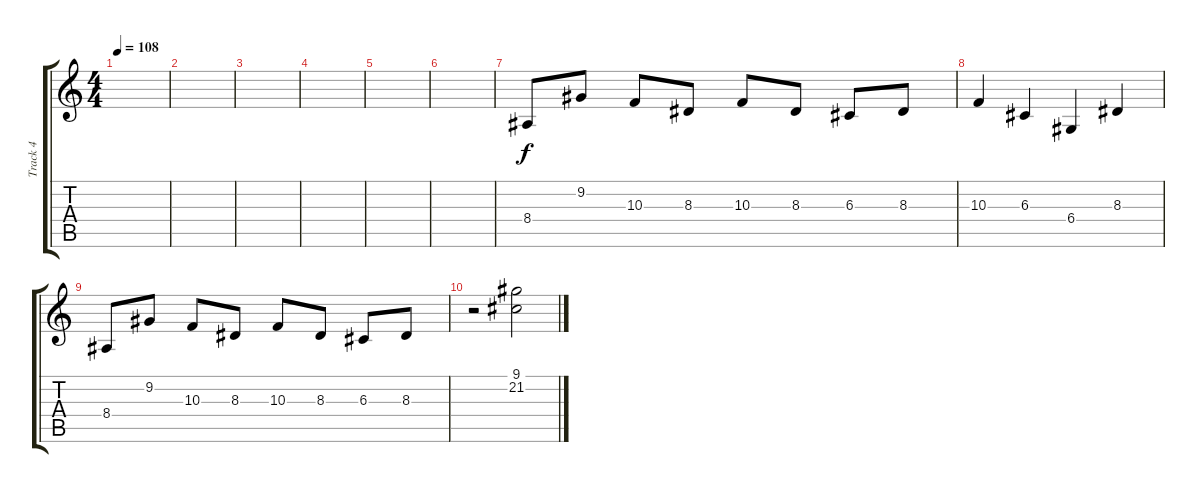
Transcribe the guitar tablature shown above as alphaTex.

\track ("Track 4" "Track 4") {instrument lead1square}
\staff {score tabs}
\tuning (E4 B3 G3 D3 A2 E2) {hide}
\ts (4 4)
\tempo 108
\clef g2
\ks c
|
|
|
|
|
|
8.4.8 9.2.8 10.3.8 8.3.8 10.3.8 8.3.8 6.3.8 8.3.8 |
10.3.4 6.3.4 6.4.4 8.3.4 |
8.4.8 9.2.8 10.3.8 8.3.8 10.3.8 8.3.8 6.3.8 8.3.8 |
r.2 (9.1 21.2).2
